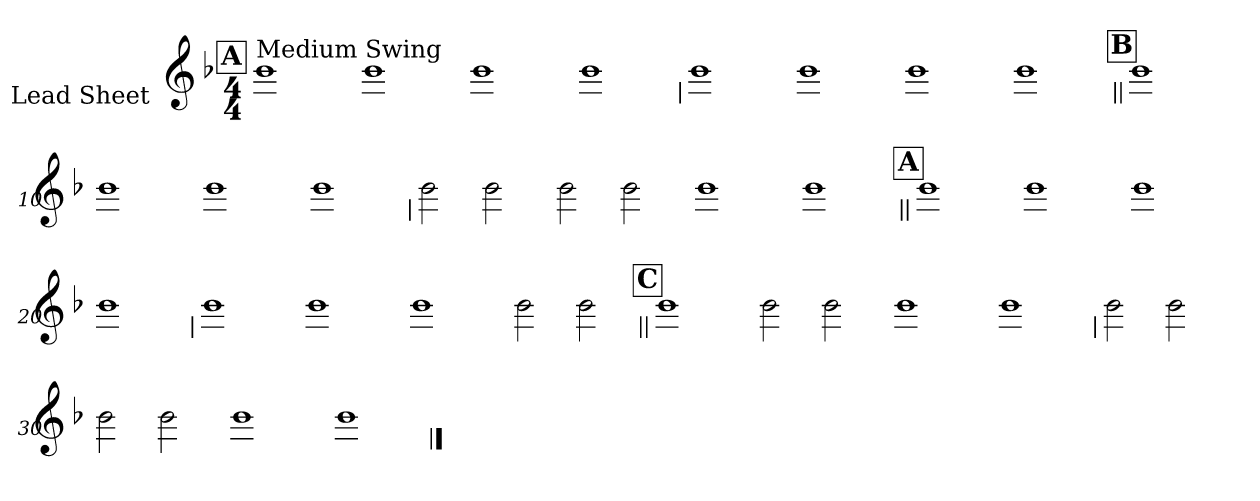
**kern
*part1
*staff1
*I"Lead Sheet
*stria0
*clefG2
*k[b-]
*F:
*M4/4
!!LO:REH:place=s1:a:t=A
=1||
!LO:TX:a:t=Medium Swing
1b-
=2-
1b-
=3-
1b-
=4-
1b-
!!LO:LB:g=z
=5
1b-
=6-
1b-
=7-
1b-
=8-
1b-
!!LO:LB:g=z
!!LO:REH:place=s1:a:t=B
=9||
1b-
=10-
1b-
=11-
1b-
=12-
1b-
!!LO:LB:g=z
=13
2b-
2b-
=14-
2b-
2b-
=15-
1b-
=16-
1b-
!!LO:LB:g=z
!!LO:REH:place=s1:a:t=A
=17||
1b-
=18-
1b-
=19-
1b-
=20-
1b-
!!LO:LB:g=z
=21
1b-
=22-
1b-
=23-
1b-
=24-
2b-
2b-
!!LO:LB:g=z
!!LO:REH:place=s1:a:t=C
=25||
1b-
=26-
2b-
2b-
=27-
1b-
=28-
1b-
!!LO:LB:g=z
=29
2b-
2b-
=30-
2b-
2b-
=31-
1b-
=32-
1b-
==
*-
